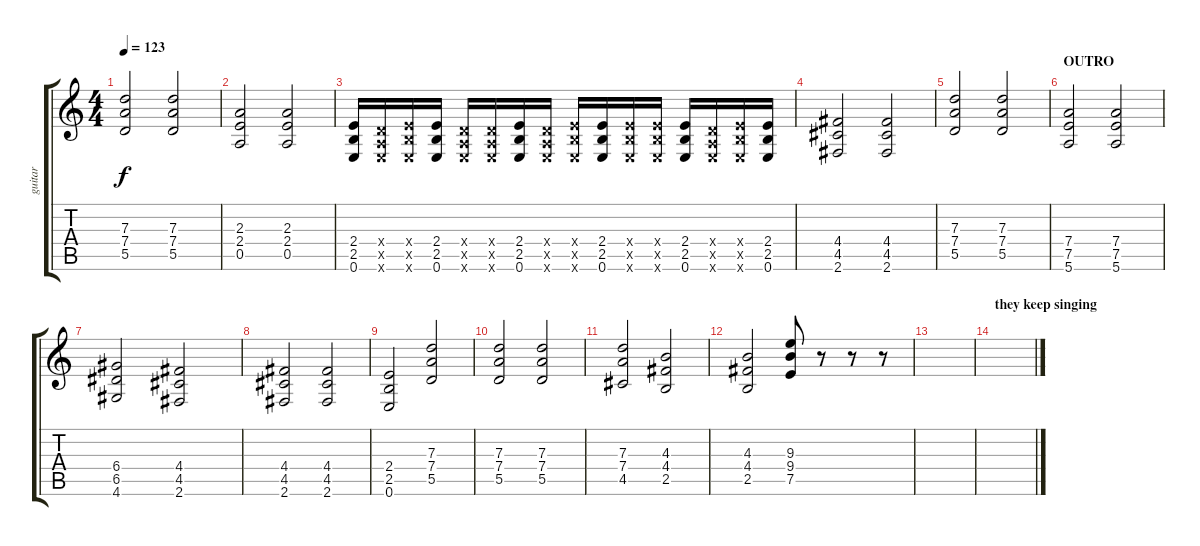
\track ("guitar" "guitar") {instrument electricguitarjazz}
\staff {score tabs}
\tuning (E4 B3 G3 D3 A2 E2) {hide}
\ts (4 4)
\tempo 123
\clef g2
\ks c
(7.3 7.4 5.5).2{dy f} (7.3 7.4 5.5).2 |
(2.3 2.4 0.5).2 (2.3 2.4 0.5).2 |
(2.4 2.5 0.6).16 (0.4{x} 0.5{x} 0.6{x}).16 (2.4{x} 2.5{x} 0.6{x}).16 (2.4 2.5 0.6).16 (0.4{x} 0.5{x} 0.6{x}).16 (0.4{x} 0.5{x} 0.6{x}).16 (2.4 2.5 0.6).16 (0.4{x} 0.5{x} 0.6{x}).16 (2.4{x} 2.5{x} 0.6{x}).16 (2.4 2.5 0.6).16 (2.4{x} 2.5{x} 0.6{x}).16 (2.4{x} 2.5{x} 0.6{x}).16 (2.4 2.5 0.6).16 (0.4{x} 0.5{x} 0.6{x}).16 (2.4{x} 2.5{x} 0.6{x}).16 (2.4 2.5 0.6).16 |
(4.4 4.5 2.6).2 (4.4 4.5 2.6).2 |
(7.3 7.4 5.5).2 (7.3 7.4 5.5).2 |
\section ("" "OUTRO")
(7.4 7.5 5.6).2 (7.4 7.5 5.6).2 |
(6.4 6.5 4.6).2 (4.4 4.5 2.6).2 |
(4.4 4.5 2.6).2 (4.4 4.5 2.6).2 |
(2.4 2.5 0.6).2 (7.3 7.4 5.5).2 |
(7.3 7.4 5.5).2 (7.3 7.4 5.5).2 |
(7.3 7.4 4.5).2 (4.3 4.4 2.5).2 |
(4.3 4.4 2.5).2 (9.3 9.4 7.5).8 r.8 r.8 r.8 |
|
\section ("" "they keep singing")
